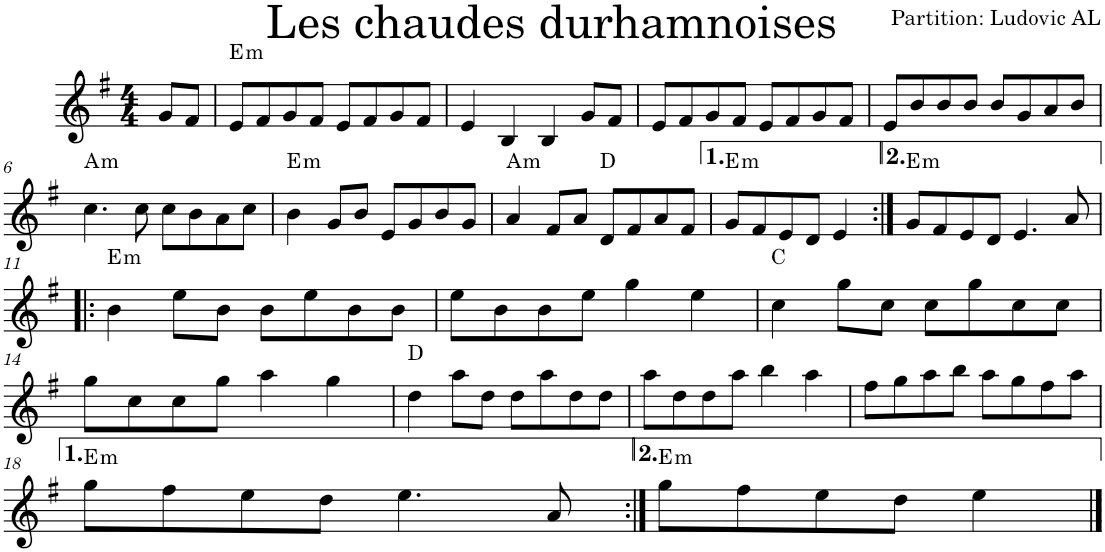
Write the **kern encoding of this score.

**kern	**harte
*part1	*part1
*staff1	*
*I"Violon	*
*I'Vln.	*
*clefG2	*
*k[f#]	*
*M4/4	*
=1	=1
8g/L	.
8f#/J	.
=2	=2
!	!LO:H:kt=m
8e/L	E:min
8f#/	.
8g/	.
8f#/J	.
8e/L	.
8f#/	.
8g/	.
8f#/J	.
=3	=3
4e/	.
4B/	.
4B/	.
8g/L	.
8f#/J	.
=4	=4
8e/L	.
8f#/	.
8g/	.
8f#/J	.
8e/L	.
8f#/	.
8g/	.
8f#/J	.
=5	=5
8e/L	.
8b/	.
8b/	.
8b/J	.
8b/L	.
8g/	.
8a/	.
8b/J	.
!!LO:LB:g=z
=6	=6
!	!LO:H:kt=m
4.cc\	A:min
8cc\	.
8cc\L	.
8b\	.
8a\	.
8cc\J	.
=7	=7
!	!LO:H:kt=m
4b\	E:min
8g/L	.
8b/J	.
8e/L	.
8g/	.
8b/	.
8g/J	.
=8	=8
!	!LO:H:kt=m
4a/	A:min
8f#/L	.
8a/J	.
8d/L	D:maj
8f#/	.
8a/	.
8f#/J	.
=9	=9
!	!LO:H:kt=m
8g/L	E:min
8f#/	.
8e/	.
8d/J	.
4e/	.
=10:|!	=10:|!
!	!LO:H:kt=m
8g/L	E:min
8f#/	.
8e/	.
8d/J	.
4.e/	.
8a/	.
!!LO:LB:g=z
=11!|:	=11!|:
!	!LO:H:kt=m
4b\	E:min
8ee\L	.
8b\J	.
8b\L	.
8ee\	.
8b\	.
8b\J	.
=12	=12
8ee\L	.
8b\	.
8b\	.
8ee\J	.
4gg\	.
4ee\	.
=13	=13
4cc\	C:maj
8gg\L	.
8cc\J	.
8cc\L	.
8gg\	.
8cc\	.
8cc\J	.
!!LO:LB:g=z
=14	=14
8gg\L	.
8cc\	.
8cc\	.
8gg\J	.
4aa\	.
4gg\	.
=15	=15
4dd\	D:maj
8aa\L	.
8dd\J	.
8dd\L	.
8aa\	.
8dd\	.
8dd\J	.
=16	=16
8aa\L	.
8dd\	.
8dd\	.
8aa\J	.
4bb\	.
4aa\	.
=17	=17
8ff#\L	.
8gg\	.
8aa\	.
8bb\J	.
8aa\L	.
8gg\	.
8ff#\	.
8aa\J	.
!!LO:LB:g=z
=18	=18
!	!LO:H:kt=m
8gg\L	E:min
8ff#\	.
8ee\	.
8dd\J	.
4.ee\	.
8a/	.
=19:|!	=19:|!
!	!LO:H:kt=m
8gg\L	E:min
8ff#\	.
8ee\	.
8dd\J	.
4ee\	.
==	==
*-	*-
